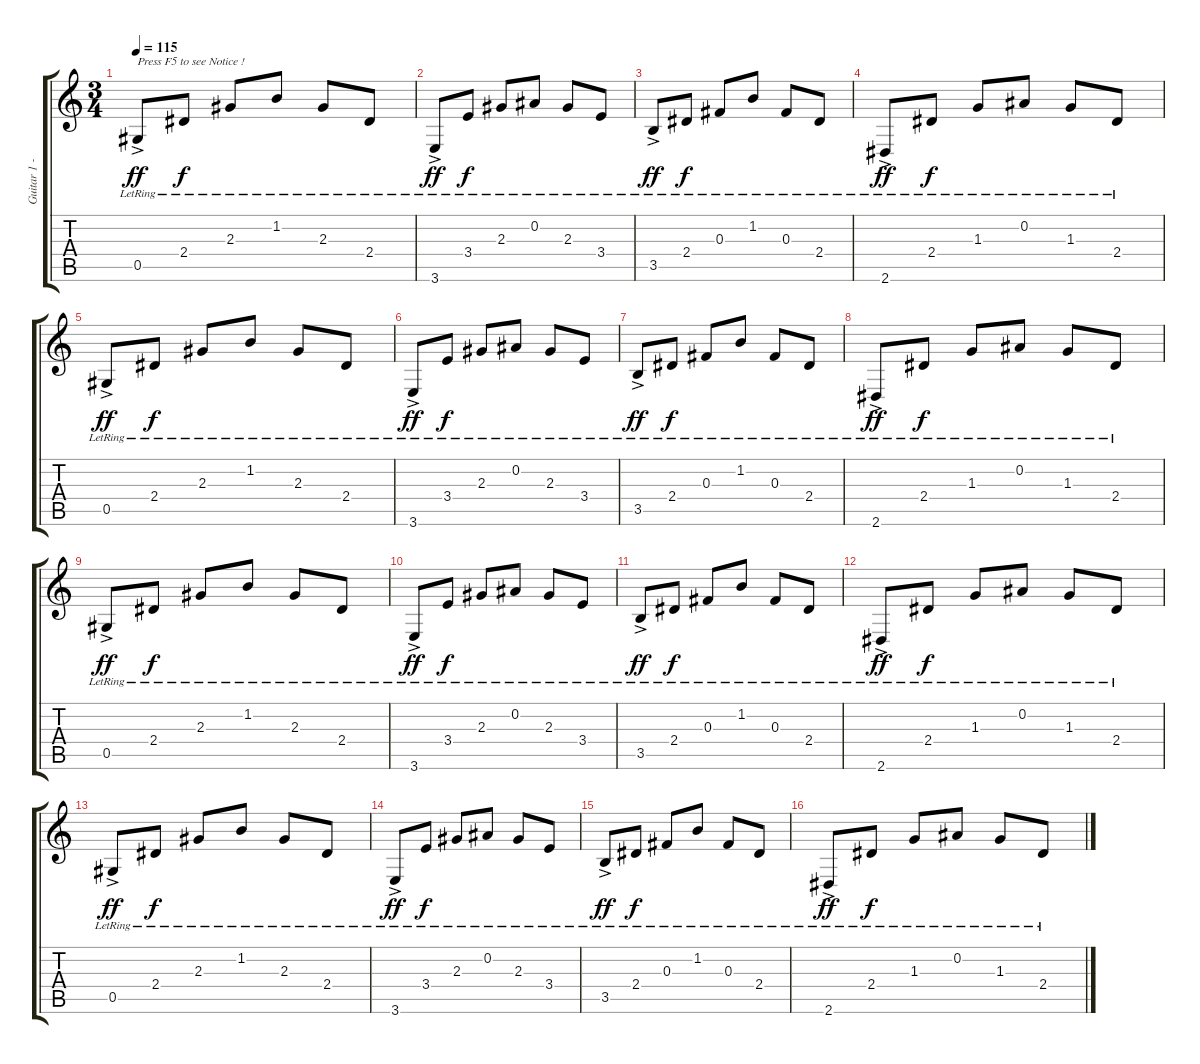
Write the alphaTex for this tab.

\track ("Guitar 1 - Daron" "Guitar 1 -") {instrument electricguitarclean}
\staff {score tabs}
\tuning (Eb4 Bb3 Gb3 Db3 Ab2 Db2) {hide}
\ts (3 4)
\tempo 115
\clef g2
\ks c
0.5{ac lr}.8{txt "Press F5 to see Notice !" dy ff instrument electricguitarclean} 2.4{lr}.8{dy f} 2.3{lr}.8 1.2{lr}.8 2.3{lr}.8 2.4{lr}.8 |
3.6{ac lr}.8{dy ff} 3.4{lr}.8{dy f} 2.3{lr}.8 0.2{lr}.8 2.3{lr}.8 3.4{lr}.8 |
3.5{ac lr}.8{dy ff} 2.4{lr}.8{dy f} 0.3{lr}.8 1.2{lr}.8 0.3{lr}.8 2.4{lr}.8 |
2.6{ac lr}.8{dy ff} 2.4{lr}.8{dy f} 1.3{lr}.8 0.2{lr}.8 1.3{lr}.8 2.4{lr}.8 |
0.5{ac lr}.8{dy ff} 2.4{lr}.8{dy f} 2.3{lr}.8 1.2{lr}.8 2.3{lr}.8 2.4{lr}.8 |
3.6{ac lr}.8{dy ff} 3.4{lr}.8{dy f} 2.3{lr}.8 0.2{lr}.8 2.3{lr}.8 3.4{lr}.8 |
3.5{ac lr}.8{dy ff} 2.4{lr}.8{dy f} 0.3{lr}.8 1.2{lr}.8 0.3{lr}.8 2.4{lr}.8 |
2.6{ac lr}.8{dy ff} 2.4{lr}.8{dy f} 1.3{lr}.8 0.2{lr}.8 1.3{lr}.8 2.4{lr}.8 |
0.5{ac lr}.8{dy ff} 2.4{lr}.8{dy f} 2.3{lr}.8 1.2{lr}.8 2.3{lr}.8 2.4{lr}.8 |
3.6{ac lr}.8{dy ff} 3.4{lr}.8{dy f} 2.3{lr}.8 0.2{lr}.8 2.3{lr}.8 3.4{lr}.8 |
3.5{ac lr}.8{dy ff} 2.4{lr}.8{dy f} 0.3{lr}.8 1.2{lr}.8 0.3{lr}.8 2.4{lr}.8 |
2.6{ac lr}.8{dy ff} 2.4{lr}.8{dy f} 1.3{lr}.8 0.2{lr}.8 1.3{lr}.8 2.4{lr}.8 |
0.5{ac lr}.8{dy ff} 2.4{lr}.8{dy f} 2.3{lr}.8 1.2{lr}.8 2.3{lr}.8 2.4{lr}.8 |
3.6{ac lr}.8{dy ff} 3.4{lr}.8{dy f} 2.3{lr}.8 0.2{lr}.8 2.3{lr}.8 3.4{lr}.8 |
3.5{ac lr}.8{dy ff} 2.4{lr}.8{dy f} 0.3{lr}.8 1.2{lr}.8 0.3{lr}.8 2.4{lr}.8 |
2.6{ac lr}.8{dy ff} 2.4{lr}.8{dy f} 1.3{lr}.8 0.2{lr}.8 1.3{lr}.8 2.4{lr}.8
